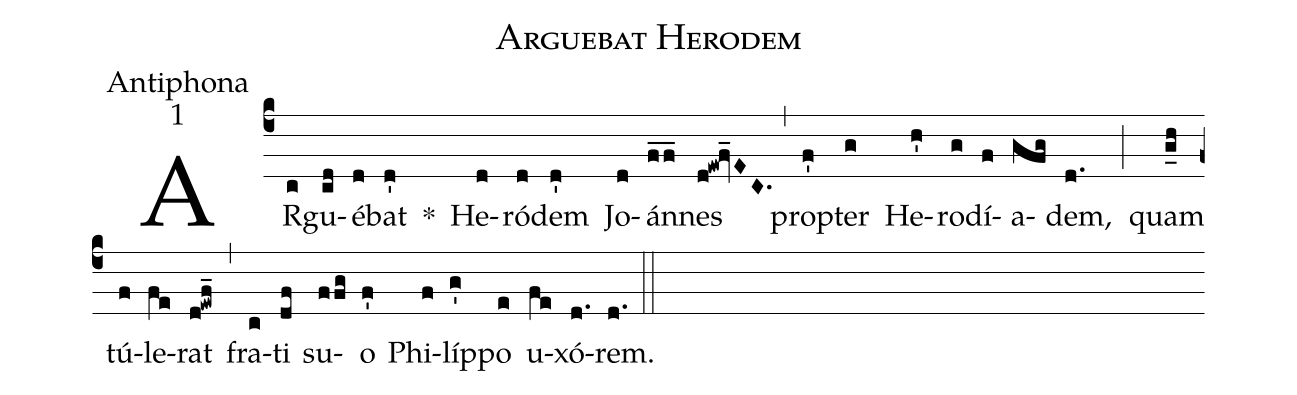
name:Arguebat Herodem;
office-part:Antiphona;
mode:1;
%%
(c4) AR(c)gu(cd)é(d)bat(d') *() He(d)ró(d)dem(d') Jo(d)án(f_/f_)nes(d!ew!fv_EC.) (,) pro(f')pter(g) He(h')ro(g)dí(f)a(gfg)dem,(d.) (;) quam(g_h) tú(f)le(fe)rat(d!ewf_) (,) fra(c)ti(df) su(ffg)o(f') Phi(f)líp(g')po(e) u(fe)xó(d.)rem.(d.) (::)
